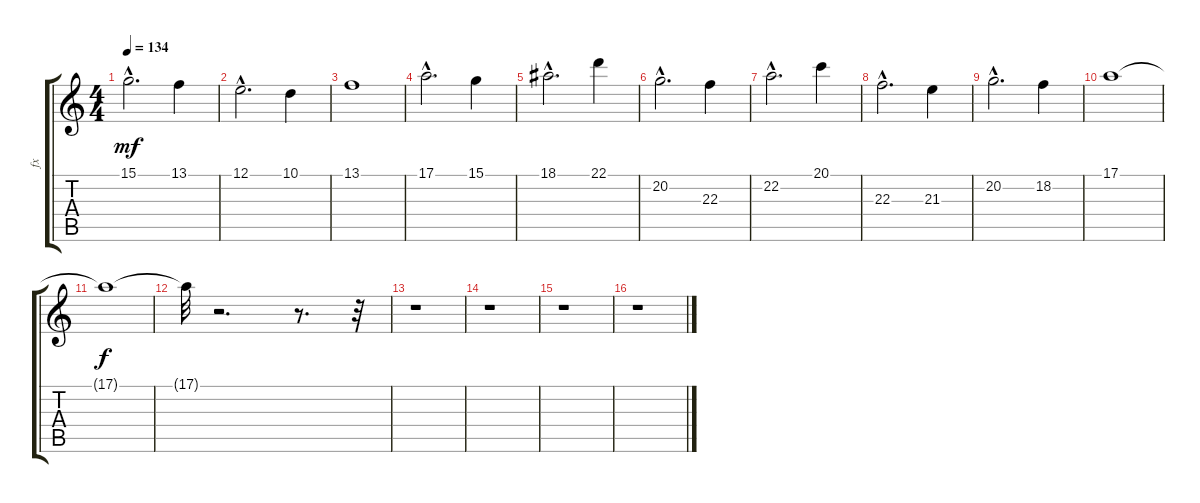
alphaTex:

\track ("fx" "fx") {instrument cello}
\staff {score tabs}
\tuning (E4 B3 G3 D3 A2 E2) {hide}
\ts (4 4)
\tempo 134
\clef g2
\ks c
15.1{hac}.2{d dy mf} 13.1.4 |
12.1{hac}.2{d} 10.1.4 |
13.1.1 |
17.1{hac}.2{d} 15.1.4 |
18.1{hac}.2{d} 22.1.4 |
20.2{hac}.2{d} 22.3.4 |
22.2{hac}.2{d} 20.1.4 |
22.3{hac}.2{d} 21.3.4 |
20.2{hac}.2{d} 18.2.4 |
17.1.1 |
17.1{t}.1{dy f} |
17.1{t}.32 r.2{d} r.8{d} r.32 |
r.1 |
r.1 |
r.1 |
r.1
